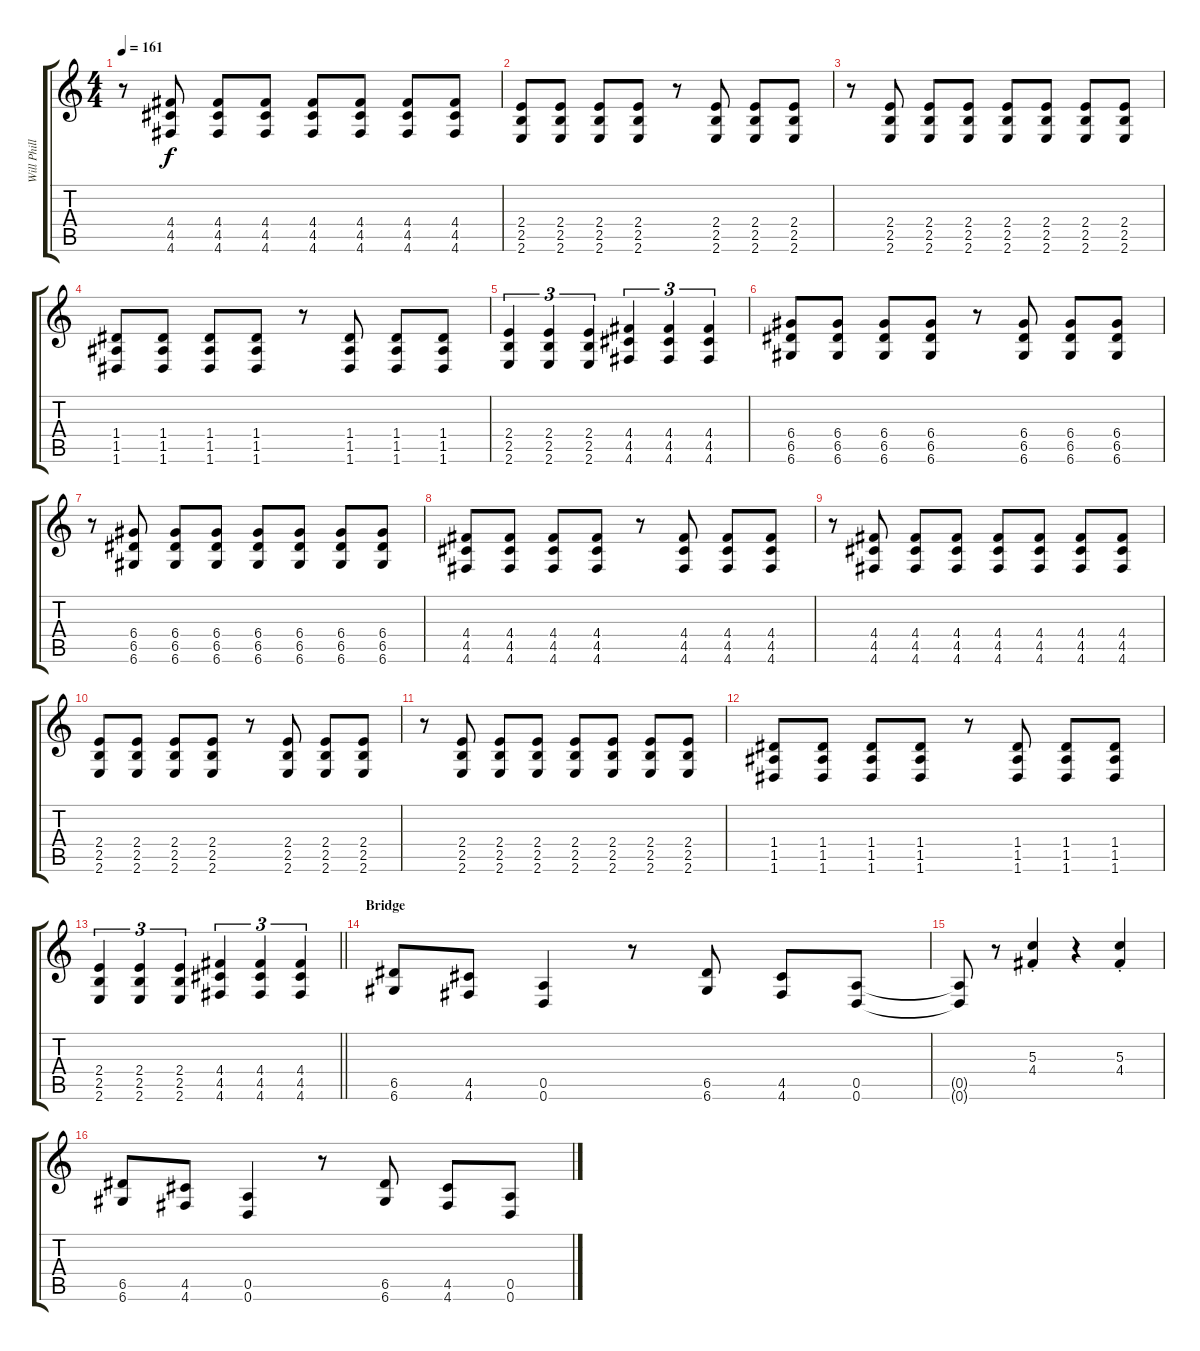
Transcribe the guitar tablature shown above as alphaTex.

\track ("Will Phillipson (Guitar)" "Will Phill") {instrument distortionguitar}
\staff {score tabs}
\tuning (E4 B3 G3 D3 A2 D2) {hide}
\ts (4 4)
\tempo 161
\clef g2
\ks c
r.8{dy f} (4.4 4.5 4.6).8 (4.4 4.5 4.6).8 (4.4 4.5 4.6).8 (4.4 4.5 4.6).8 (4.4 4.5 4.6).8 (4.4 4.5 4.6).8 (4.4 4.5 4.6).8 |
(2.4 2.5 2.6).8 (2.4 2.5 2.6).8 (2.4 2.5 2.6).8 (2.4 2.5 2.6).8 r.8 (2.4 2.5 2.6).8 (2.4 2.5 2.6).8 (2.4 2.5 2.6).8 |
r.8 (2.4 2.5 2.6).8 (2.4 2.5 2.6).8 (2.4 2.5 2.6).8 (2.4 2.5 2.6).8 (2.4 2.5 2.6).8 (2.4 2.5 2.6).8 (2.4 2.5 2.6).8 |
(1.4 1.5 1.6).8 (1.4 1.5 1.6).8 (1.4 1.5 1.6).8 (1.4 1.5 1.6).8 r.8 (1.4 1.5 1.6).8 (1.4 1.5 1.6).8 (1.4 1.5 1.6).8 |
(2.4 2.5 2.6).4{tu (3 2)} (2.4 2.5 2.6).4{tu (3 2)} (2.4 2.5 2.6).4{tu (3 2)} (4.4 4.5 4.6).4{tu (3 2)} (4.4 4.5 4.6).4{tu (3 2)} (4.4 4.5 4.6).4{tu (3 2)} |
(6.4 6.5 6.6).8 (6.4 6.5 6.6).8 (6.4 6.5 6.6).8 (6.4 6.5 6.6).8 r.8 (6.4 6.5 6.6).8 (6.4 6.5 6.6).8 (6.4 6.5 6.6).8 |
r.8 (6.4 6.5 6.6).8 (6.4 6.5 6.6).8 (6.4 6.5 6.6).8 (6.4 6.5 6.6).8 (6.4 6.5 6.6).8 (6.4 6.5 6.6).8 (6.4 6.5 6.6).8 |
(4.4 4.5 4.6).8 (4.4 4.5 4.6).8 (4.4 4.5 4.6).8 (4.4 4.5 4.6).8 r.8 (4.4 4.5 4.6).8 (4.4 4.5 4.6).8 (4.4 4.5 4.6).8 |
r.8 (4.4 4.5 4.6).8 (4.4 4.5 4.6).8 (4.4 4.5 4.6).8 (4.4 4.5 4.6).8 (4.4 4.5 4.6).8 (4.4 4.5 4.6).8 (4.4 4.5 4.6).8 |
(2.4 2.5 2.6).8 (2.4 2.5 2.6).8 (2.4 2.5 2.6).8 (2.4 2.5 2.6).8 r.8 (2.4 2.5 2.6).8 (2.4 2.5 2.6).8 (2.4 2.5 2.6).8 |
r.8 (2.4 2.5 2.6).8 (2.4 2.5 2.6).8 (2.4 2.5 2.6).8 (2.4 2.5 2.6).8 (2.4 2.5 2.6).8 (2.4 2.5 2.6).8 (2.4 2.5 2.6).8 |
(1.4 1.5 1.6).8 (1.4 1.5 1.6).8 (1.4 1.5 1.6).8 (1.4 1.5 1.6).8 r.8 (1.4 1.5 1.6).8 (1.4 1.5 1.6).8 (1.4 1.5 1.6).8 |
\barLineRight lightlight
(2.4 2.5 2.6).4{tu (3 2)} (2.4 2.5 2.6).4{tu (3 2)} (2.4 2.5 2.6).4{tu (3 2)} (4.4 4.5 4.6).4{tu (3 2)} (4.4 4.5 4.6).4{tu (3 2)} (4.4 4.5 4.6).4{tu (3 2)} |
\section ("" "Bridge")
(6.5 6.6).8 (4.5 4.6).8 (0.5 0.6).4 r.8 (6.5 6.6).8 (4.5 4.6).8 (0.5 0.6).8 |
(0.5{t} 0.6{t}).8 r.8 (5.3{st} 4.4{st}).4 r.4 (5.3{st} 4.4{st}).4 |
(6.5 6.6).8 (4.5 4.6).8 (0.5 0.6).4 r.8 (6.5 6.6).8 (4.5 4.6).8 (0.5 0.6).8
